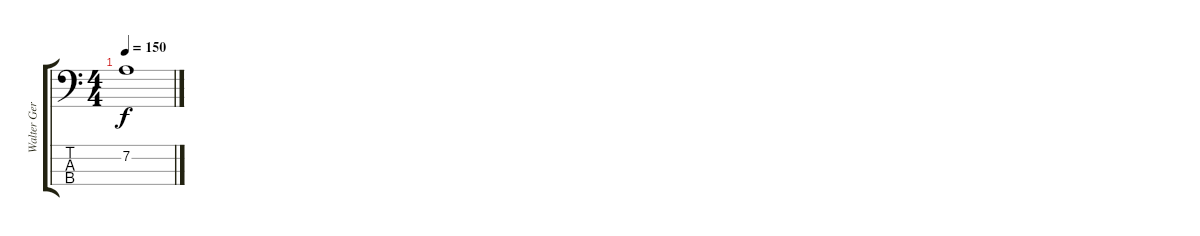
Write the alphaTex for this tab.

\track ("Walter Gervers (Bass)" "Walter Ger") {instrument distortionguitar bank 255}
\staff {score tabs}
\tuning (G2 D2 A1 E1) {hide}
\ts (4 4)
\tempo 150
\clef f4
\ks c
7.2.1{dy f}
